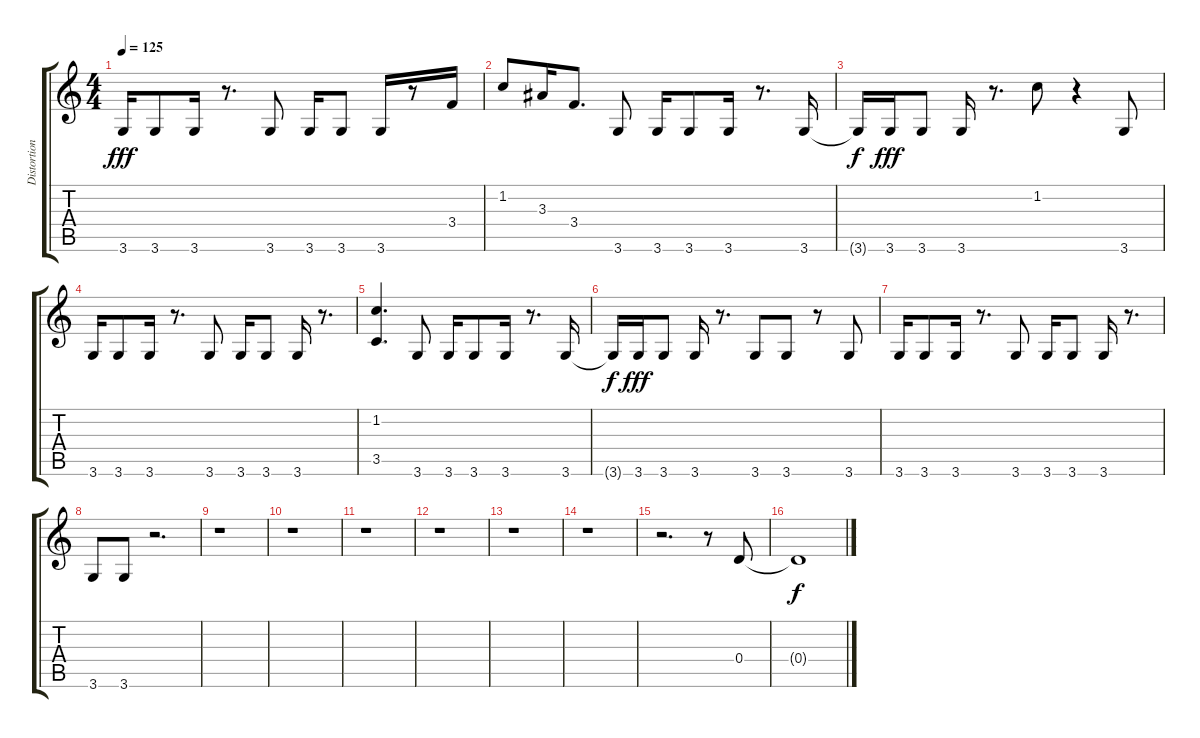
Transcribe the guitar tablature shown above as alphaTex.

\track ("Distortion Guitar" "Distortion") {instrument distortionguitar}
\staff {score tabs}
\tuning (E4 B3 G3 D3 A2 E2) {hide}
\ts (4 4)
\tempo 125
\clef g2
\ks c
3.6.16{dy fff} 3.6.8 3.6.16 r.8{d} 3.6.8 3.6.16 3.6.8 3.6.16 r.8 3.4.16 |
1.2.8 3.3.16 3.4.8{d} 3.6.8 3.6.16 3.6.8 3.6.16 r.8{d} 3.6.16 |
3.6{t}.16{dy f} 3.6.16{dy fff} 3.6.8 3.6.16 r.8{d} 1.2.8 r.4 3.6.8 |
3.6.16 3.6.8 3.6.16 r.8{d} 3.6.8 3.6.16 3.6.8 3.6.16 r.8{d} |
(1.2 3.5).4{d} 3.6.8 3.6.16 3.6.8 3.6.16 r.8{d} 3.6.16 |
3.6{t}.16{dy f} 3.6.16{dy fff} 3.6.8 3.6.16 r.8{d} 3.6.8 3.6.8 r.8 3.6.8 |
3.6.16 3.6.8 3.6.16 r.8{d} 3.6.8 3.6.16 3.6.8 3.6.16 r.8{d} |
3.6.8 3.6.8 r.2{d} |
r.1 |
r.1 |
r.1 |
r.1 |
r.1 |
r.1 |
r.2{d} r.8 0.4.8 |
0.4{t}.1{dy f}
